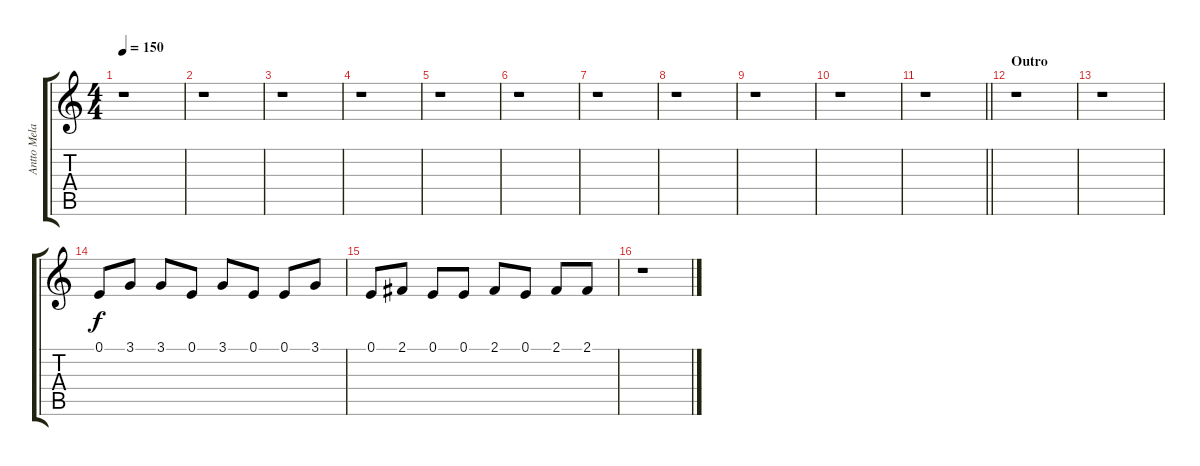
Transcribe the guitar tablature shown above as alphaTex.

\track ("Antto Melasniemi (Keyboard)" "Antto Mela") {instrument rockorgan}
\staff {score tabs}
\tuning (E4 B3 G3 D3 A2 E2) {hide}
\ts (4 4)
\tempo 150
\clef g2
\ks c
r.1{dy f} |
r.1 |
r.1 |
r.1 |
r.1 |
r.1 |
r.1 |
r.1 |
r.1 |
r.1 |
\barLineRight lightlight
r.1 |
\section ("" "Outro")
r.1{volume 15} |
r.1 |
0.1.8 3.1.8 3.1.8 0.1.8 3.1.8 0.1.8 0.1.8 3.1.8 |
0.1.8 2.1.8 0.1.8 0.1.8 2.1.8 0.1.8 2.1.8 2.1.8 |
r.1
